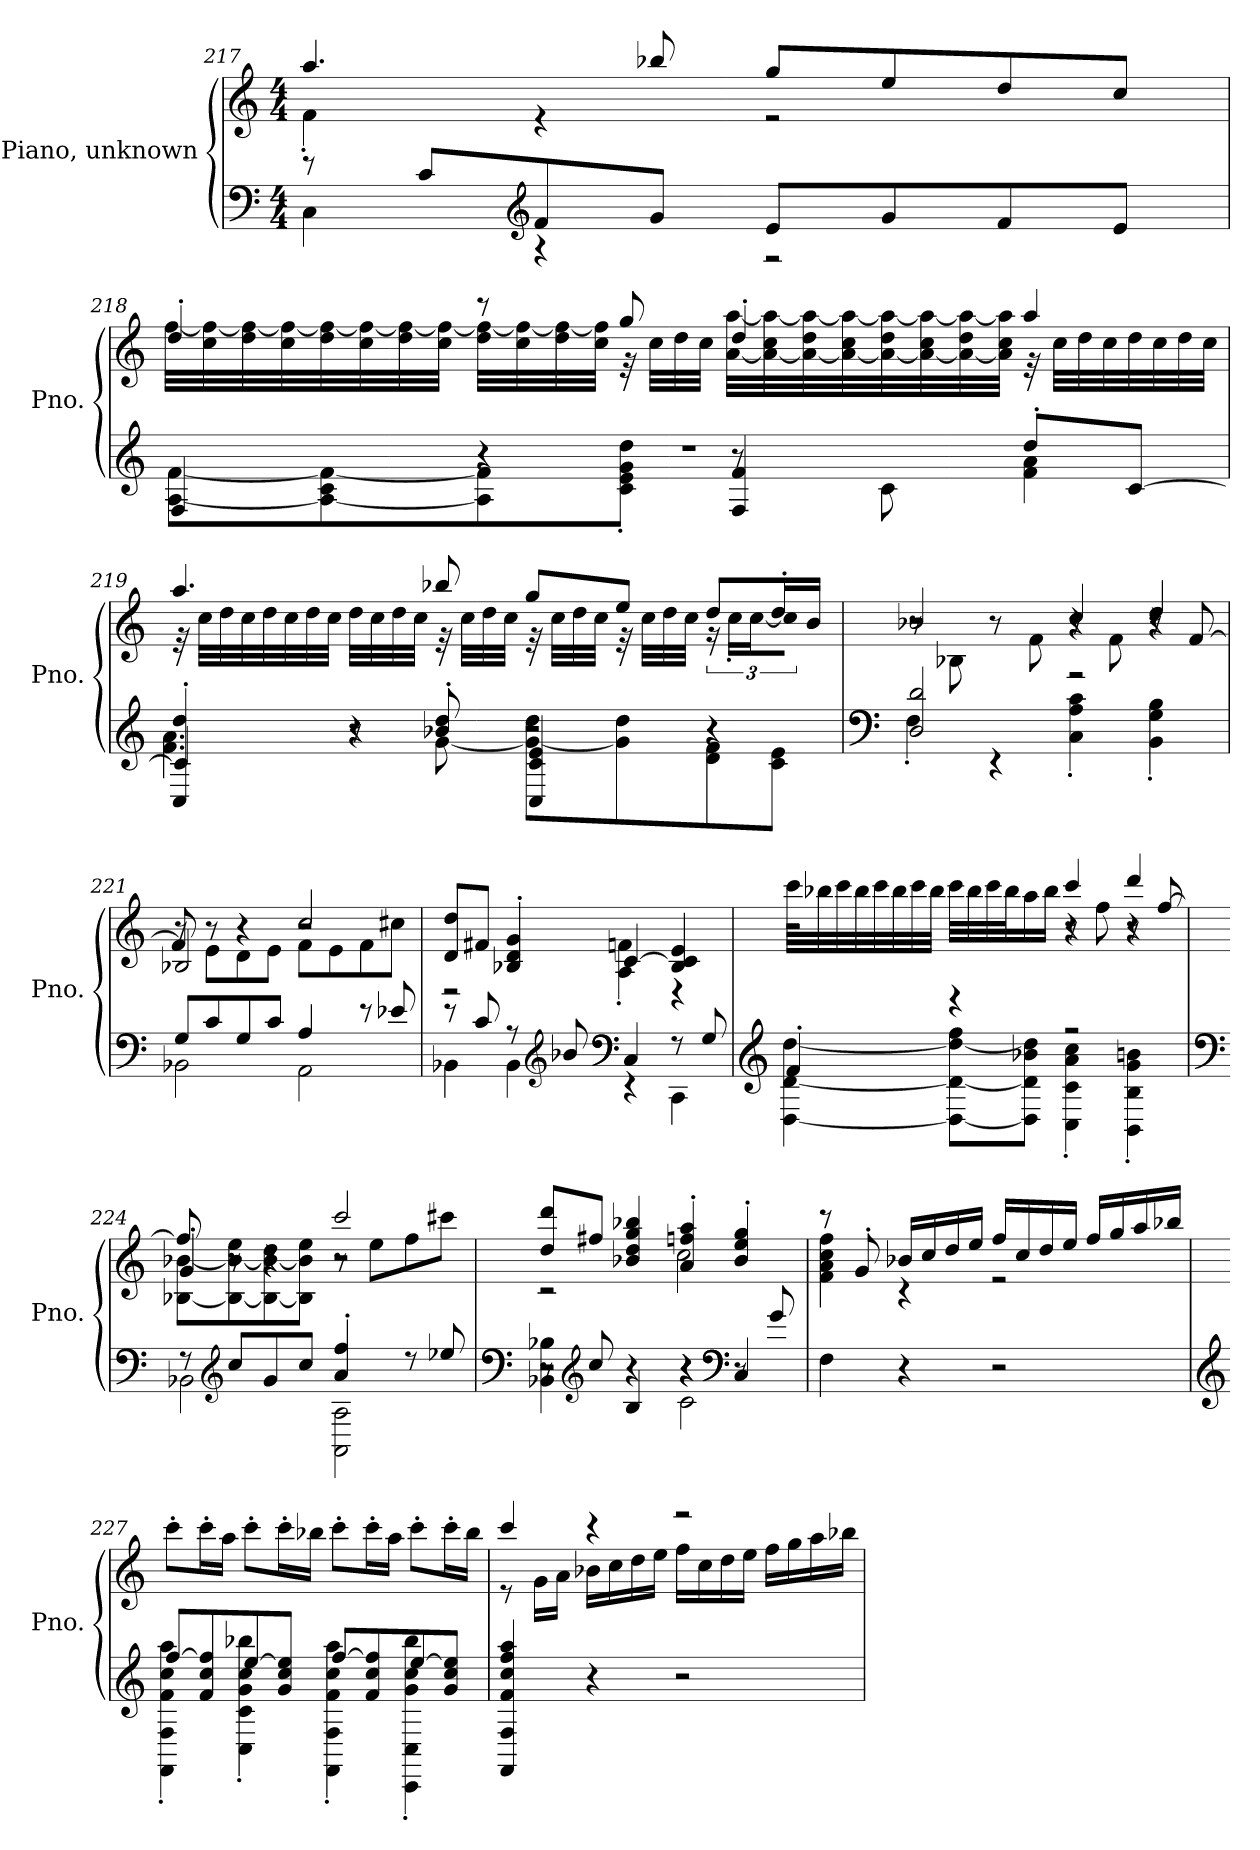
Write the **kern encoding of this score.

**kern	**kern
*part1	*part1
*staff2	*staff1
*I"Piano, unknown	*
*I'Pno.	*
*clefF4	*clefG2
*k[]	*k[]
*M4/4	*M4/4
=217	=217
*^	*^
8r	4C\	4.aa/	4f'\
8c/L	.	.	.
*clefG2	*	*	*
8f/	4r	.	4r
8g/J	.	8bb-X/	.
8e/L	2r	8gg/L	2r
8g/	.	8ee/	.
8f/	.	8dd/	.
8e/J	.	8cc/J	.
!!LO:LB:g=z	!!
=218	=218	=218	=218
*	*^	*	*
1r	[8A\ [8f\L	4F/	4dd'/	[32ff\LLL
.	.	.	.	32cc\ 32ff\_
.	.	.	.	32dd\ 32ff\_
.	.	.	.	32cc\ 32ff\_
.	8A\_ 8c\ 8f\_	.	.	32dd\ 32ff\_
.	.	.	.	32cc\ 32ff\_
.	.	.	.	32dd\ 32ff\_
.	.	.	.	32cc\ 32ff\_JJJ
.	8A\] 8f\]	4r	8r	32dd\ 32ff\_LLL
.	.	.	.	32cc\ 32ff\_
.	.	.	.	32dd\ 32ff\_
.	.	.	.	32cc\ 32ff\]JJJ
.	8c\' 8e\' 8g\' 8dd\'J	.	8gg/	32r
.	.	.	.	32cc\LLL
.	.	.	.	32dd\
.	.	.	.	32cc\JJJ
.	8r	4F/ 4f/	4dd'/	[32a\ [32aa\LLL
.	.	.	.	32a\_ 32cc\ 32aa\_
.	.	.	.	32a\_ 32dd\ 32aa\_
.	.	.	.	32a\_ 32cc\ 32aa\_
.	8c\	.	.	32a\_ 32dd\ 32aa\_
.	.	.	.	32a\_ 32cc\ 32aa\_
.	.	.	.	32a\_ 32dd\ 32aa\_
.	.	.	.	32a\] 32cc\ 32aa\]JJJ
.	4f\ 4a\	8dd'/L	4aa/	32r
.	.	.	.	32cc\LLL
.	.	.	.	32dd\
.	.	.	.	32cc\
.	.	[8c/J	.	32dd\
.	.	.	.	32cc\
.	.	.	.	32dd\
.	.	.	.	32cc\JJJ
!!LO:LB:g=z	!!
=219	=219	=219	=219	=219
4C/' 4dd/'	4.f\ 4.a\	4c/]	4.aa/	32r
.	.	.	.	32cc\LLL
.	.	.	.	32dd\
.	.	.	.	32cc\
.	.	.	.	32dd\
.	.	.	.	32cc\
.	.	.	.	32dd\
.	.	.	.	32cc\JJJ
8r	.	4r	.	32dd\LLL
.	.	.	.	32cc\
.	.	.	.	32dd\
.	.	.	.	32cc\JJJ
8b-X/' 8dd/'	[8g\	.	8bb-X/	32r
.	.	.	.	32cc\LLL
.	.	.	.	32dd\
.	.	.	.	32cc\JJJ
2r	8g\_ 8dd\L	4C/ 4c/ 4e/	8gg/L	32r
.	.	.	.	32cc\LLL
.	.	.	.	32dd\
.	.	.	.	32cc\JJJ
.	8g\] 8dd\	.	8ee/J	32r
.	.	.	.	32cc\LLL
.	.	.	.	32dd\
.	.	.	.	32cc\JJJ
.	8d\ 8f\	4r	8dd/L	24r
.	.	.	.	24cc'\LL
.	.	.	.	[24cc\J
.	8c\ 8e\J	.	16dd'/L	8cc\J]
.	.	.	16b/JJ	.
*v	*v	*v	*	*
*	*v	*v
=220	=220
*clefF4	*
*^	*^
*	*	*	*^
2D/ 2d/	4F'\	2b-X/	8r	2r
.	.	.	8B-X\	.
.	4r	.	8r	.
.	.	.	8f\	.
2r	4C\' 4A\' 4c\'	4cc/	8r	4r
.	.	.	8f\	.
.	4BB\' 4G\' 4B\'	4dd/	4r	8r
.	.	.	.	[8f/
!!LO:LB:g=z	!!	!!
=221	=221	=221	=221	=221
8G/L	2BB-X\	2B-X/	8r	8f/]
8c/	.	.	8e\L	8r
8G/	.	.	8d\	4r
8c/J	.	.	8e\J	.
4A/	2AA\	2cc/	8f\L	2r
.	.	.	8e\	.
8r	.	.	8f\	.
8e-X/	.	.	8cc#X\J	.
*	*	*	*v	*v
=222	=222	=222	=222
8r	4BB-X\	8d/ 8dd/L	2r
8c/	.	8f#X/J	.
8r	4BB-\	4B-X/' 4d/' 4g/'	.
*clefG2	*	*	*
8b-X/	.	.	.
*clefF4	*	*	*
4C/	4r	[4c/	4A\' 4fn\'
8r	4CC\	4B-/ 4c/] 4e/	4r
8G/	.	.	.
*	*	*v	*v
!!LO:PB:g=z
=223	=223	=223
*clefG2	*	*
*	*	*^
*	*	*	*^
4f'/	[4D\ [4d\ [4dd\	2r	32ccc\LLL	2r
.	.	.	32bb-X\	.
.	.	.	32ccc\	.
.	.	.	32bb-\	.
.	.	.	32ccc\	.
.	.	.	32bb-\	.
.	.	.	32ccc\	.
.	.	.	32bb-\JJJ	.
4r	8D\_ 8d\_ 8dd\_ 8ff\L	.	32ccc\LLL	.
.	.	.	32bb-\	.
.	.	.	32ccc\	.
.	.	.	32bb-\J	.
.	8D\] 8d\] 8b-X\ 8dd\]J	.	16aa\	.
.	.	.	16bb-\JJ	.
2r	4C\' 4c\' 4a\' 4cc\'	4ccc/	8r	4r
.	.	.	8ff\	.
.	4BB\' 4B\' 4g\' 4bn\'	4ddd/	4r	8r
.	.	.	.	[8ff/
=224	=224	=224	=224	=224
*clefF4	*	*	*	*
8r	2BB-X\	4g'/	[8B-X\ [8b-X\L	8ff/]
*clefG2	*	*	*	*
8cc/L	.	.	8B-\_ 8b-\_ 8ee\	8r
8g/	.	4r	8B-\_ 8b-\_ 8dd\	4r
8cc/J	.	.	8B-\] 8b-\] 8ee\J	.
4a/' 4ff/'	2AA\ 2A\	2ccc/	8r	2r
.	.	.	8ee\L	.
8r	.	.	8ff\	.
8ee-X/	.	.	8ccc#X\J	.
*v	*v	*	*	*
*	*v	*v	*v
!!LO:LB:g=z
=225	=225
*clefF4	*
*^	*^
*	*^	*	*
8r	4BB-X\ 4B-X\	2r	8dd/ 8ddd/L	2r
*clefG2	*	*	*	*
8cc/	.	.	8ff#X/J	.
4B-/	4r	.	4b-X/ 4dd/ 4gg/ 4bb-X/	.
4r	2c\	4r	4a/' 4ffn/' 4aa/'	2cc\
*clefF4	*	*	*	*
8r	.	4C/	4b-/' 4ee/' 4gg/'	.
8g/	.	.	.	.
*v	*v	*v	*	*
=226	=226	=226
4F\	8r	4f\ 4a\ 4cc\ 4ff\
.	8g'/	.
4r	16b-X/LL	4r
.	16cc/	.
.	16dd/	.
.	16ee/JJ	.
2r	16ff/LL	2r
.	16cc/	.
.	16dd/	.
.	16ee/JJ	.
.	16ff/LL	.
.	16gg/	.
.	16aa/	.
.	16bb-X/JJ	.
*	*v	*v
!!LO:LB:g=z
=227	=227
*clefG2	*
*^	*
[8ff/L	4FF\' 4F\' 4f\' 4cc\' 4aa\'	8ccc'\L
8f/ 8cc/ 8ff/]	.	16ccc'\L
.	.	16aa\JJ
[8ee/	4C\' 4c\' 4g\' 4cc\' 4bb-X\'	8ccc'\L
8g/ 8cc/ 8ee/]J	.	16ccc'\L
.	.	16bb-X\JJ
[8ff/L	4FF\' 4F\' 4f\' 4cc\' 4aa\'	8ccc'\L
8f/ 8cc/ 8ff/]	.	16ccc'\L
.	.	16aa\JJ
[8ee/	4CC\' 4C\' 4g\' 4cc\' 4bb-\'	8ccc'\L
8g/ 8cc/ 8ee/]J	.	16ccc'\L
.	.	16bb-\JJ
*v	*v	*
=228	=228
*	*^
4FF/ 4F/ 4f/ 4cc/ 4ff/ 4aa/	4ccc/	8r
.	.	16g\LL
.	.	16a\JJ
4r	4r	16b-X\LL
.	.	16cc\
.	.	16dd\
.	.	16ee\JJ
2r	2r	16ff\LL
.	.	16cc\
.	.	16dd\
.	.	16ee\JJ
.	.	16ff\LL
.	.	16gg\
.	.	16aa\
.	.	16bb-X\JJ
*	*v	*v
=	=
*-	*-
